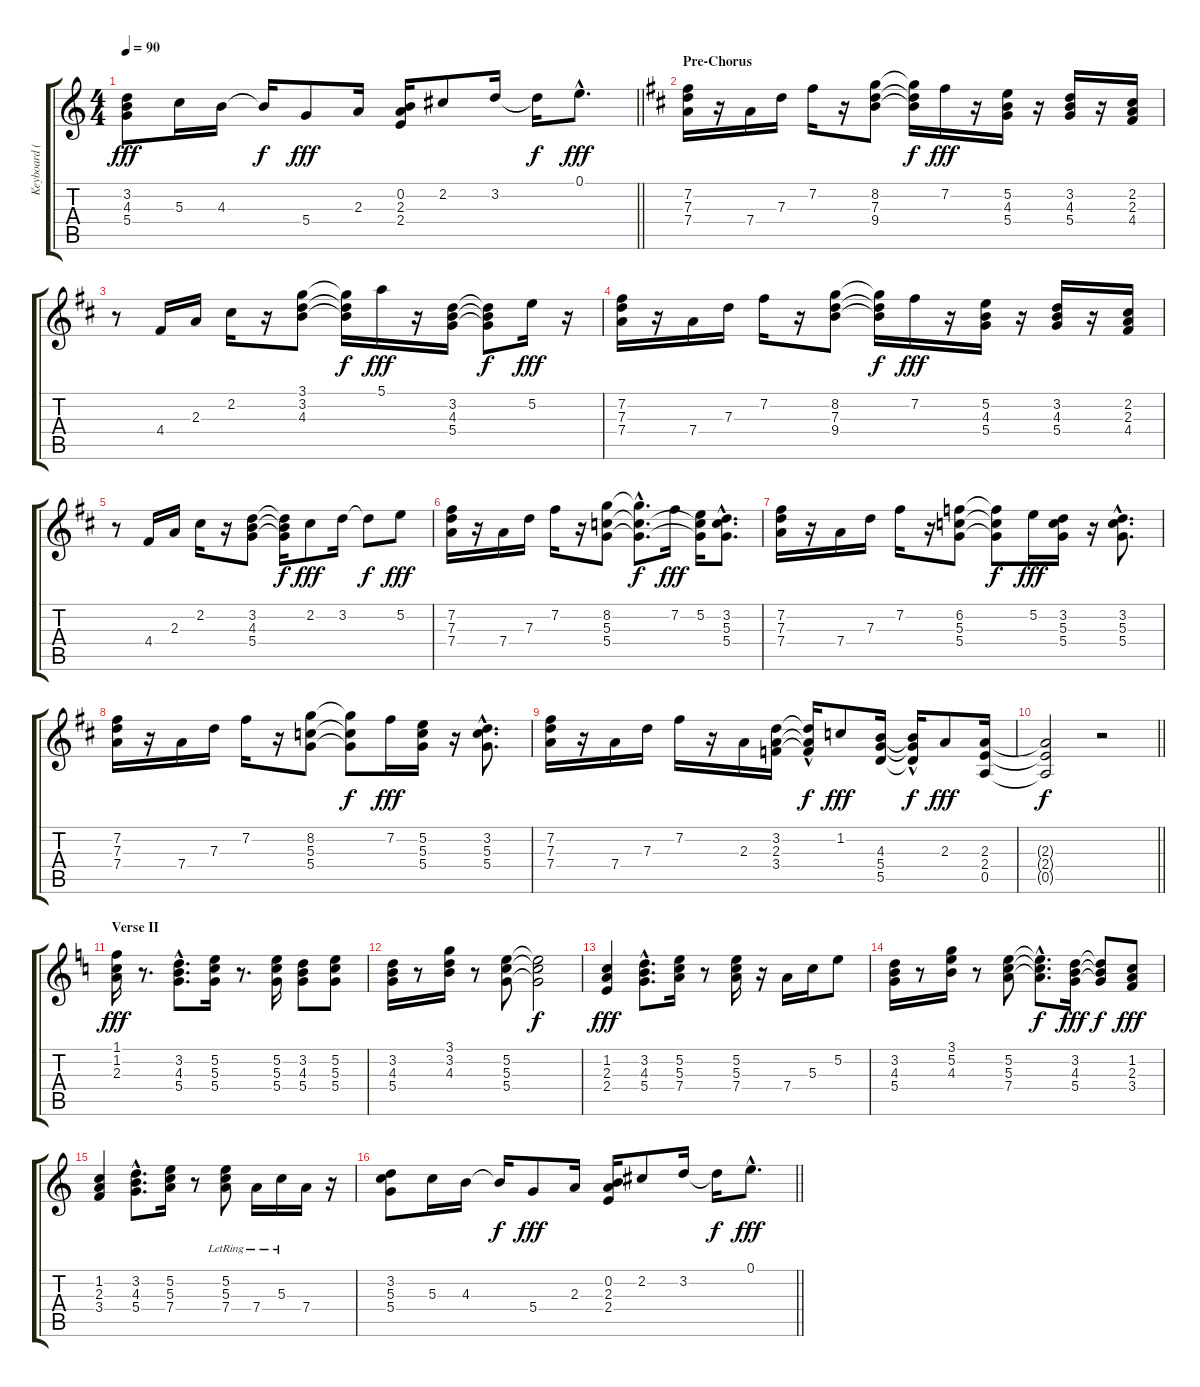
\track ("Keyboard (RH)" "Keyboard (") {instrument percussiveorgan}
\staff {score tabs}
\tuning (E5 B4 G4 D4 A3 E3) {hide}
\ts (4 4)
\tempo 90
\clef g2
\barLineRight lightlight
\ks c
(3.2 4.3 5.4).8{dy fff} 5.3.16 4.3.16 4.3{t}.16{dy f} 5.4.8{dy fff} 2.3.16 (0.2 2.3 2.4).16 2.2.8 3.2.16 3.2{t}.16{dy f} 0.1{hac}.8{d dy fff} |
\section ("" "Pre-Chorus")
\ks d
(7.2 7.3 7.4).16 r.16 7.4.16 7.3.16 7.2.16 r.16 (8.2 7.3 9.4).8 (8.2{t} 7.3{t} 9.4{t}).16{dy f} 7.2.16{dy fff} r.16 (5.2 4.3 5.4).16 r.16 (3.2 4.3 5.4).16 r.16 (2.2 2.3 4.4).16 |
r.8 4.4.16 2.3.16 2.2.16 r.16 (3.1 3.2 4.3).8 (3.1{t} 3.2{t} 4.3{t}).16{dy f} 5.1.16{dy fff} r.16 (3.2 4.3 5.4).16 (3.2{t} 4.3{t} 5.4{t}).8{dy f} 5.2.16{dy fff} r.16 |
(7.2 7.3 7.4).16 r.16 7.4.16 7.3.16 7.2.16 r.16 (8.2 7.3 9.4).8 (8.2{t} 7.3{t} 9.4{t}).16{dy f} 7.2.16{dy fff} r.16 (5.2 4.3 5.4).16 r.16 (3.2 4.3 5.4).16 r.16 (2.2 2.3 4.4).16 |
r.8 4.4.16 2.3.16 2.2.16 r.16 (3.2 4.3 5.4).8 (3.2{t} 4.3{t} 5.4{t}).16{dy f} 2.2.8{dy fff} 3.2.16 3.2{t}.8{dy f} 5.2.8{dy fff} |
(7.2 7.3 7.4).16 r.16 7.4.16 7.3.16 7.2.16 r.16 (8.2 5.3 5.4).8 (8.2{hac t} 5.3{hac t} 5.4{hac t}).8{d dy f} 7.2.16{dy fff} (5.2 5.3{t} 5.4{t}).16 (3.2{hac} 5.3{hac} 5.4{hac}).8{d} |
(7.2 7.3 7.4).16 r.16 7.4.16 7.3.16 7.2.16 r.16 (6.2 5.3 5.4).8 (6.2{t} 5.3{t} 5.4{t}).8{dy f} 5.2.16{dy fff} (3.2 5.3 5.4).16 r.16 (3.2{hac} 5.3{hac} 5.4{hac}).8{d} |
(7.2 7.3 7.4).16 r.16 7.4.16 7.3.16 7.2.16 r.16 (8.2 5.3 5.4).8 (8.2{t} 5.3{t} 5.4{t}).8{dy f} 7.2.16{dy fff} (5.2 5.3 5.4).16 r.16 (3.2{hac} 5.3{hac} 5.4{hac}).8{d} |
(7.2 7.3 7.4).16 r.16 7.4.16 7.3.16 7.2.16 r.16 2.3.16 (3.2 2.3 3.4).16 (3.2{t} 2.3{hac t} 3.4{hac t}).16{dy f} 1.2.8{dy fff} (4.3 5.4 5.5).16 (4.3{t} 5.4{hac t} 5.5{hac t}).16{dy f} 2.3.8{dy fff} (2.3 2.4 0.5).16 |
\barLineRight lightlight
(2.3{t} 2.4{t} 0.5{t}).2{dy f} r.2 |
\section ("" "Verse II")
\ks c
(1.1 1.2 2.3).16{dy fff} r.8{d} (3.2{hac} 4.3{hac} 5.4{hac}).8{d} (5.2 5.3 5.4).16 r.8{d} (5.2 5.3 5.4).16 (3.2 4.3 5.4).8 (5.2 5.3 5.4).8 |
(3.2 4.3 5.4).16 r.8 (3.1 3.2 4.3).16 r.8 (5.2 5.3 5.4).8 (5.2{t} 5.3{t} 5.4{t}).2{dy f} |
(1.2 2.3 2.4).4{dy fff} (3.2{hac} 4.3{hac} 5.4{hac}).8{d} (5.2 5.3 7.4).16 r.8 (5.2 5.3 7.4).16 r.16 7.4.16 5.3.16 5.2.8 |
(3.2 4.3 5.4).16 r.8 (3.1 5.2 4.3).16 r.8 (5.2 5.3 7.4).8 (5.2{hac t} 5.3{hac t} 7.4{hac t}).8{d dy f} (3.2 4.3 5.4).16{dy fff} (3.2{t} 4.3{t} 5.4{t}).8{dy f} (1.2 2.3 3.4).8{dy fff} |
(1.2 2.3 3.4).4 (3.2{hac} 4.3{hac} 5.4{hac}).8{d} (5.2 5.3 7.4).16 r.8 (5.2{lr} 5.3{lr} 7.4).8 7.4{lr}.16 5.3{lr}.16 7.4.16 r.16 |
\barLineRight lightlight
(3.2 5.3 5.4).8 5.3.16 4.3.16 4.3{t}.16{dy f} 5.4.8{dy fff} 2.3.16 (0.2 2.3 2.4).16 2.2.8 3.2.16 3.2{t}.16{dy f} 0.1{hac}.8{d dy fff}
